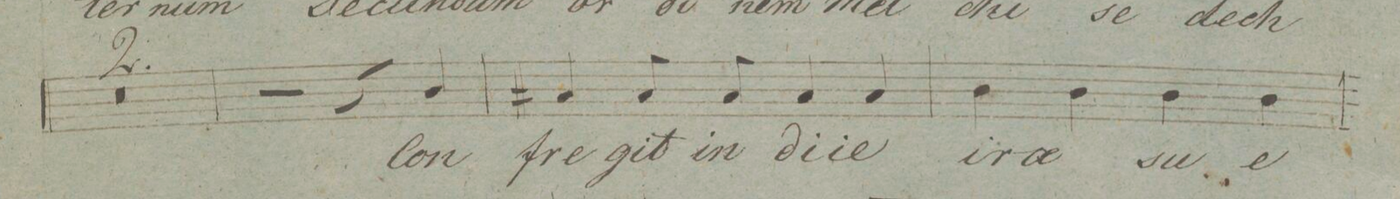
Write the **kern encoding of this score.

**kern	**text	**dynam
*I"Baſso.	*	*
*clefF4	*	*
*k[]	*	*
*met(c|)	*	*
*M2/2	*	*
0r	.	.
=47	=47	=47
=48	=48	=48
2r	.	.
4r	.	.
4D/	Con-	.
=49	=49	=49
4C#X/	-fre-	.
8C#/	-git	.
8C#/	in	.
4C#/	di-	.
4C#/	-ie	.
=50	=50	=50
4D\	i-	.
4D\	-ræ	.
4D\	su-	.
4D\	-e	.
=51	=51	=51
*-	*-	*-
